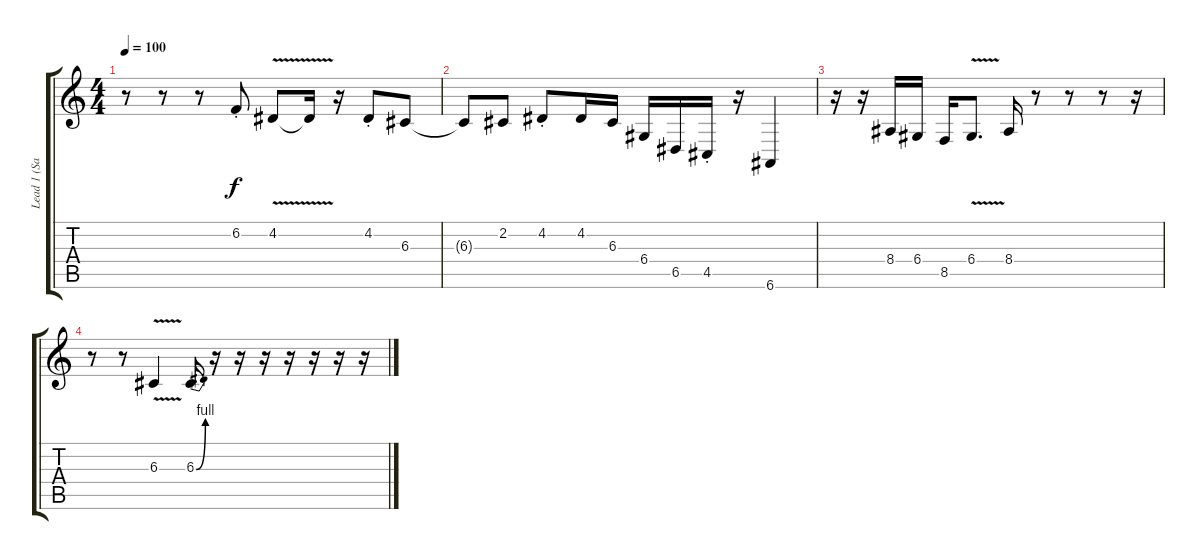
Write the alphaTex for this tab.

\track ("Lead 1 (Saxophone)" "Lead 1 (Sa") {instrument tenorsax}
\staff {score tabs}
\tuning (E4 B3 G3 D3 A2 E2) {hide}
\ts (4 4)
\tempo 100
\clef g2
\ks c
r.8{dy f} r.8 r.8 6.2{st}.8 4.2{v}.8 4.2{t}.16 r.16 4.2{st}.8 6.3.8 |
6.3{t}.8 2.2.8 4.2{st}.8 4.2.16 6.3.16 6.4.16 6.5.16 4.5{st}.16 r.16 6.6.4 |
r.16 r.16 8.4.16 6.4.16 8.5.16 6.4{v}.8{d} 8.4.16 r.8 r.8 r.8 r.16 |
r.8 r.8 6.3{v}.4 6.3{be (bend 0 0 60 4)}.16 r.16 r.16 r.16 r.16 r.16 r.16 r.16
